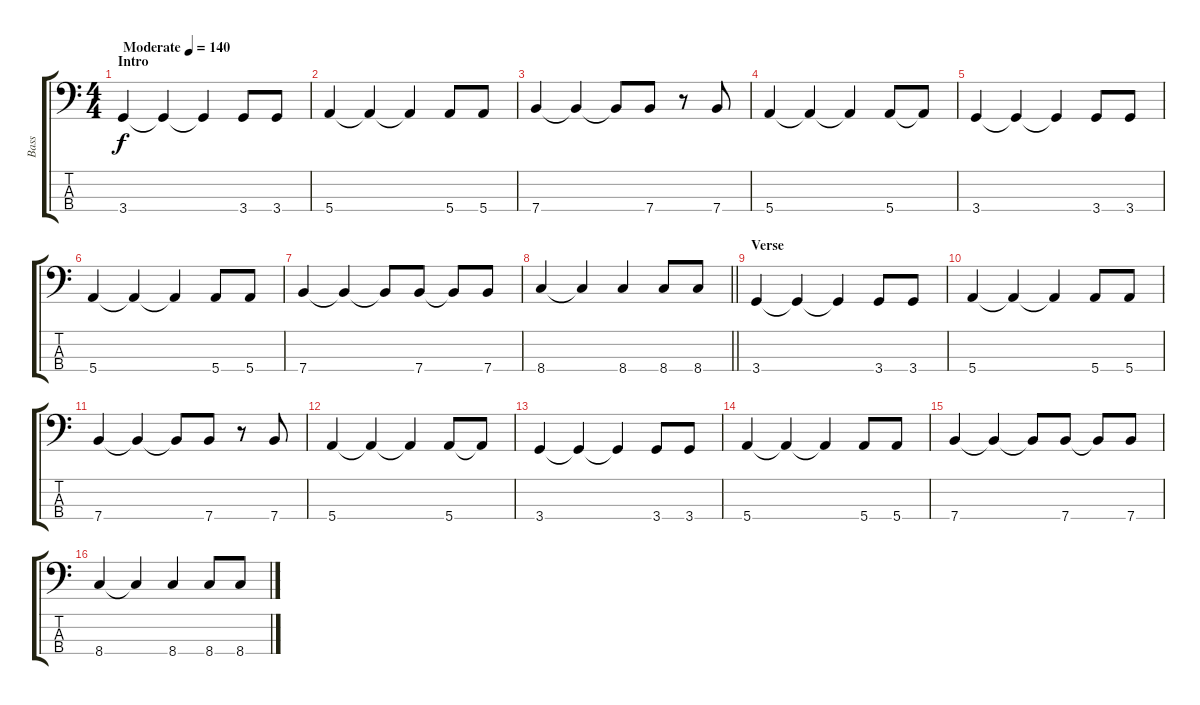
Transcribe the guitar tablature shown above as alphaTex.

\track ("Bass" "Bass") {instrument electricbassfinger}
\staff {score tabs}
\tuning (G2 D2 A1 E1) {hide}
\ts (4 4)
\section ("" "Intro")
\tempo (140 "Moderate")
\clef f4
\ks c
3.4.4{dy f instrument electricbassfinger} 3.4{t}.4 3.4{t}.4 3.4.8 3.4.8 |
5.4.4 5.4{t}.4 5.4{t}.4 5.4.8 5.4.8 |
7.4.4 7.4{t}.4 7.4{t}.8 7.4.8 r.8 7.4.8 |
5.4.4 5.4{t}.4 5.4{t}.4 5.4.8 5.4{t}.8 |
3.4.4 3.4{t}.4 3.4{t}.4 3.4.8 3.4.8 |
5.4.4 5.4{t}.4 5.4{t}.4 5.4.8 5.4.8 |
7.4.4 7.4{t}.4 7.4{t}.8 7.4.8 7.4{t}.8 7.4.8 |
\barLineRight lightlight
8.4.4 8.4{t}.4 8.4.4 8.4.8 8.4.8 |
\section ("" "Verse")
3.4.4 3.4{t}.4 3.4{t}.4 3.4.8 3.4.8 |
5.4.4 5.4{t}.4 5.4{t}.4 5.4.8 5.4.8 |
7.4.4 7.4{t}.4 7.4{t}.8 7.4.8 r.8 7.4.8 |
5.4.4 5.4{t}.4 5.4{t}.4 5.4.8 5.4{t}.8 |
3.4.4 3.4{t}.4 3.4{t}.4 3.4.8 3.4.8 |
5.4.4 5.4{t}.4 5.4{t}.4 5.4.8 5.4.8 |
7.4.4 7.4{t}.4 7.4{t}.8 7.4.8 7.4{t}.8 7.4.8 |
8.4.4 8.4{t}.4 8.4.4 8.4.8 8.4.8
